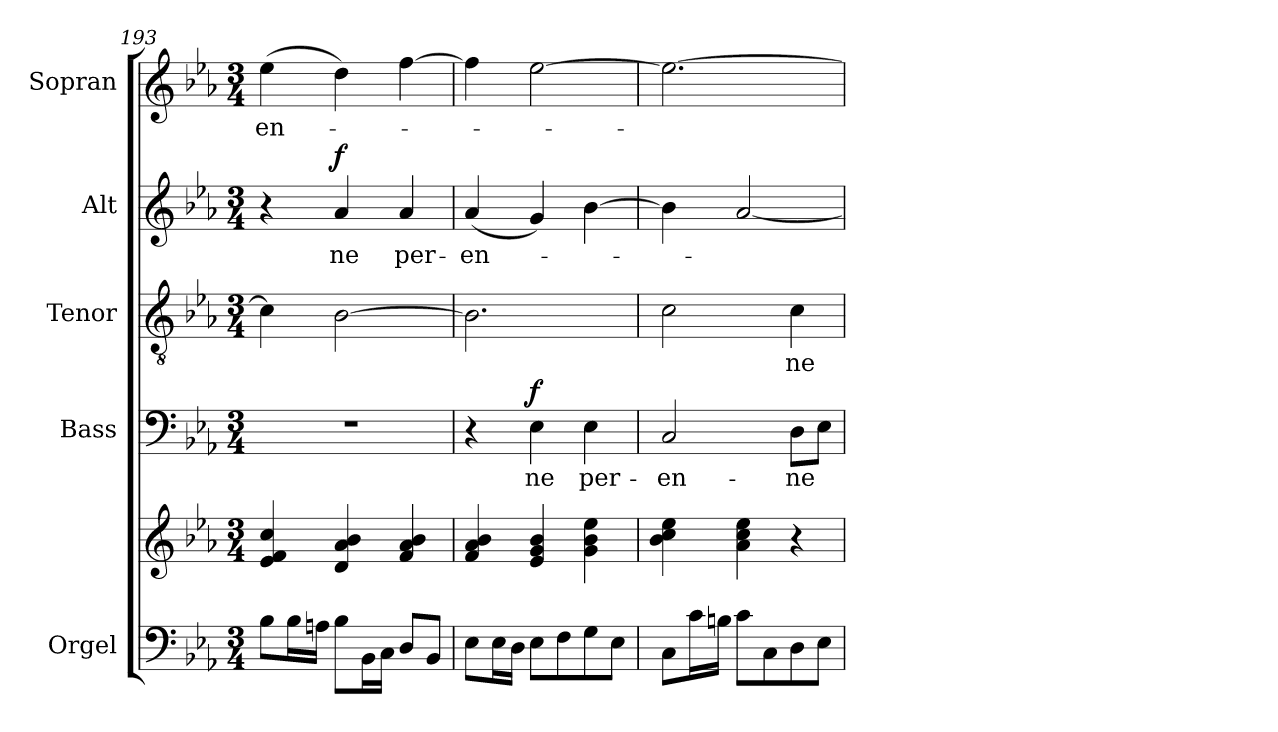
**kern	**kern	**kern	**text	**dynam	**kern	**text	**kern	**text	**dynam	**kern	**text
*part5	*part5	*part4	*part4	*part4	*part3	*part3	*part2	*part2	*part2	*part1	*part1
*staff6	*staff5	*staff4	*staff4	*staff4	*staff3	*staff3	*staff2	*staff2	*staff2	*staff1	*staff1
*I"Orgel	*	*I"Bass	*	*	*I"Tenor	*	*I"Alt	*	*	*I"Sopran	*
*I'Org.	*	*I'B.	*	*	*I'T.	*	*I'A.	*	*	*I'S.	*
*clefF4	*clefG2	*clefF4	*	*	*clefGv2	*	*clefG2	*	*	*clefG2	*
*k[b-e-a-]	*k[b-e-a-]	*k[b-e-a-]	*	*	*k[b-e-a-]	*	*k[b-e-a-]	*	*	*k[b-e-a-]	*
*E-:	*E-:	*E-:	*	*	*E-:	*	*E-:	*	*	*E-:	*
*M3/4	*M3/4	*M3/4	*	*	*M3/4	*	*M3/4	*	*	*M3/4	*
=193	=193	=193	=193	=193	=193	=193	=193	=193	=193	=193	=193
!	!	!	!	!	!	!	!	!	!	!	!LO:LY:b
8B-\L	4e-/ 4f/ 4cc/	2.r	.	.	4c\]	.	4r	.	.	(>4ee-\	-en-
16B-\L	.	.	.	.	.	.	.	.	.	.	.
16An\JJ	.	.	.	.	.	.	.	.	.	.	.
!	!	!	!	!	!	!	!	!LO:LY:b	!LO:DY:a	!	!
8B-\L	4d/ 4a-/ 4b-/	.	.	.	[2B-\	.	4a-/	ne	f	4dd\)	.
16BB-\L	.	.	.	.	.	.	.	.	.	.	.
16C\JJ	.	.	.	.	.	.	.	.	.	.	.
!	!	!	!	!	!	!	!	!LO:LY:b	!	!	!
8D/L	4f/ 4a-/ 4b-/	.	.	.	.	.	4a-/	per-	.	[4ff\	.
8BB-/J	.	.	.	.	.	.	.	.	.	.	.
=194	=194	=194	=194	=194	=194	=194	=194	=194	=194	=194	=194
!	!	!	!	!	!	!	!	!LO:LY:b	!	!	!
8E-\L	4f/ 4a-/ 4b-/	4r	.	.	2.B-\]	.	(<4a-/	-en-	.	4ff\]	.
16E-\L	.	.	.	.	.	.	.	.	.	.	.
16D\JJ	.	.	.	.	.	.	.	.	.	.	.
!	!	!	!LO:LY:b	!LO:DY:a	!	!	!	!	!	!	!
8E-\L	4e-/ 4g/ 4b-/	4E-\	ne	f	.	.	4g/)	.	.	[2ee-\	.
8F\	.	.	.	.	.	.	.	.	.	.	.
!	!	!	!LO:LY:b	!	!	!	!	!	!	!	!
8G\	4g\ 4b-\ 4ee-\	4E-\	per-	.	.	.	[4b-\	.	.	.	.
8E-\J	.	.	.	.	.	.	.	.	.	.	.
=195	=195	=195	=195	=195	=195	=195	=195	=195	=195	=195	=195
!	!	!	!LO:LY:b	!	!	!	!	!	!	!	!
8C\L	4b-\ 4cc\ 4ee-\	2C/	-en-	.	2c\	.	4b-\]	.	.	2.ee-\_	.
16c\L	.	.	.	.	.	.	.	.	.	.	.
16Bn\JJ	.	.	.	.	.	.	.	.	.	.	.
8c\L	4a-\ 4cc\ 4ee-\	.	.	.	.	.	[2a-/	.	.	.	.
8C\	.	.	.	.	.	.	.	.	.	.	.
!	!	!	!LO:LY:b	!	!	!LO:LY:b	!	!	!	!	!
8D\	4r	8D\L	-ne	.	4c\	-ne	.	.	.	.	.
8E-\J	.	8E-\J	.	.	.	.	.	.	.	.	.
=	=	=	=	=	=	=	=	=	=	=	=
*-	*-	*-	*-	*-	*-	*-	*-	*-	*-	*-	*-
